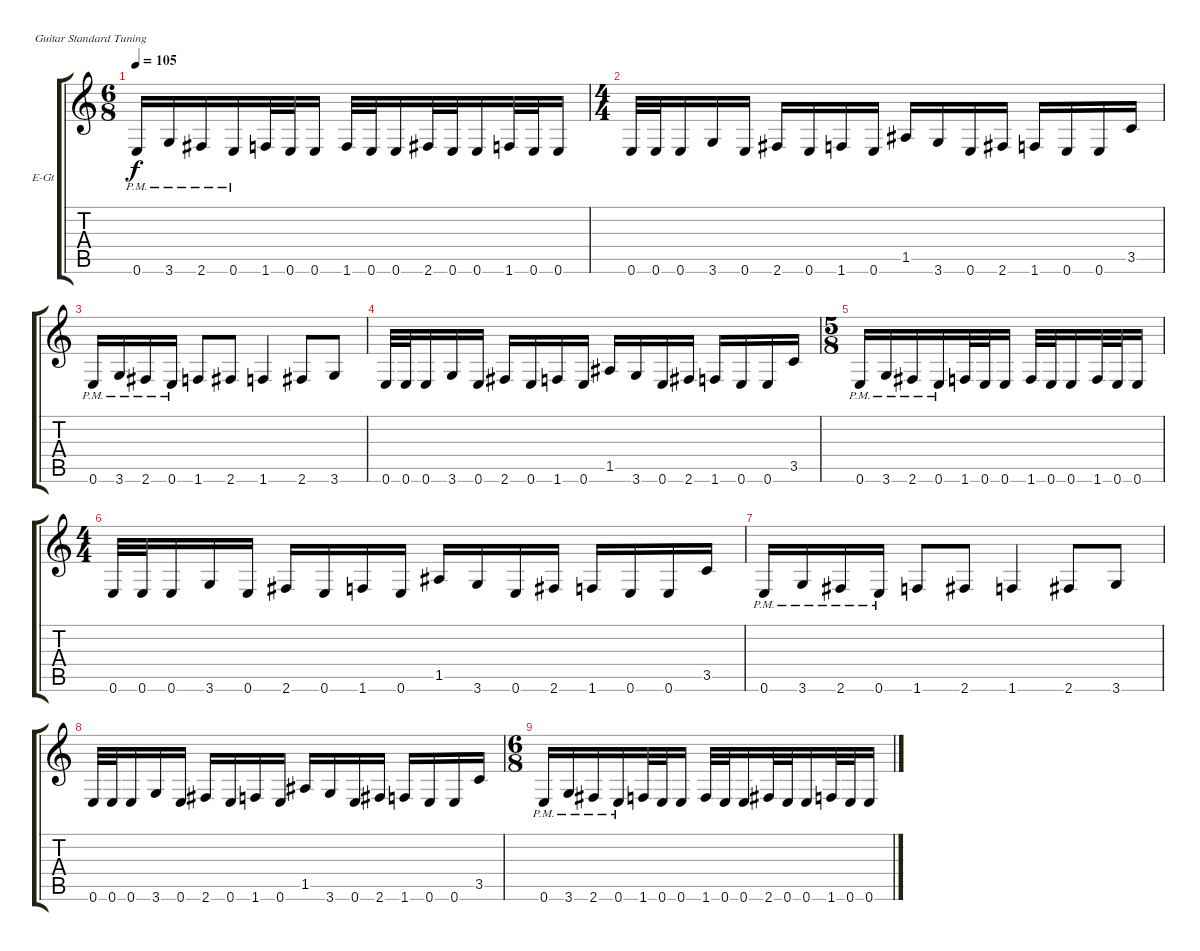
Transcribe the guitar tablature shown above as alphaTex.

\defaultSystemsLayout 4
\bracketExtendMode groupsimilarinstruments
\firstSystemTrackNameOrientation horizontal
\otherSystemsTrackNameOrientation horizontal
\track ("Distortion 2" "E-Gt") {instrument distortionguitar}
\staff {score tabs}
\tuning (E4 B3 G3 D3 A2 E2)
\ts (6 8)
\tempo 105
\clef g2
\ks c
0.6{pm}.16{dy f} 3.6{pm}.16 2.6{pm}.16 0.6{pm}.16 1.6.32 0.6.32 0.6.16 1.6.32 0.6.32 0.6.16 2.6.32 0.6.32 0.6.16 1.6.32 0.6.32 0.6.16 |
\ts (4 4)
0.6.32 0.6.32 0.6.16 3.6.16 0.6.16 2.6.16 0.6.16 1.6.16 0.6.16 1.5.16 3.6.16 0.6.16 2.6.16 1.6.16 0.6.16 0.6.16 3.5.16 |
0.6{pm}.16 3.6{pm}.16 2.6{pm}.16 0.6{pm}.16 1.6.8 2.6.8 1.6.4 2.6.8 3.6.8 |
0.6.32 0.6.32 0.6.16 3.6.16 0.6.16 2.6.16 0.6.16 1.6.16 0.6.16 1.5.16 3.6.16 0.6.16 2.6.16 1.6.16 0.6.16 0.6.16 3.5.16 |
\ts (5 8)
0.6{pm}.16 3.6{pm}.16 2.6{pm}.16 0.6{pm}.16 1.6.32 0.6.32 0.6.16 1.6.32 0.6.32 0.6.16 1.6.32 0.6.32 0.6.16 |
\ts (4 4)
0.6.32 0.6.32 0.6.16 3.6.16 0.6.16 2.6.16 0.6.16 1.6.16 0.6.16 1.5.16 3.6.16 0.6.16 2.6.16 1.6.16 0.6.16 0.6.16 3.5.16 |
0.6{pm}.16 3.6{pm}.16 2.6{pm}.16 0.6{pm}.16 1.6.8 2.6.8 1.6.4 2.6.8 3.6.8 |
0.6.32 0.6.32 0.6.16 3.6.16 0.6.16 2.6.16 0.6.16 1.6.16 0.6.16 1.5.16 3.6.16 0.6.16 2.6.16 1.6.16 0.6.16 0.6.16 3.5.16 |
\ts (6 8)
0.6{pm}.16 3.6{pm}.16 2.6{pm}.16 0.6{pm}.16 1.6.32 0.6.32 0.6.16 1.6.32 0.6.32 0.6.16 2.6.32 0.6.32 0.6.16 1.6.32 0.6.32 0.6.16
